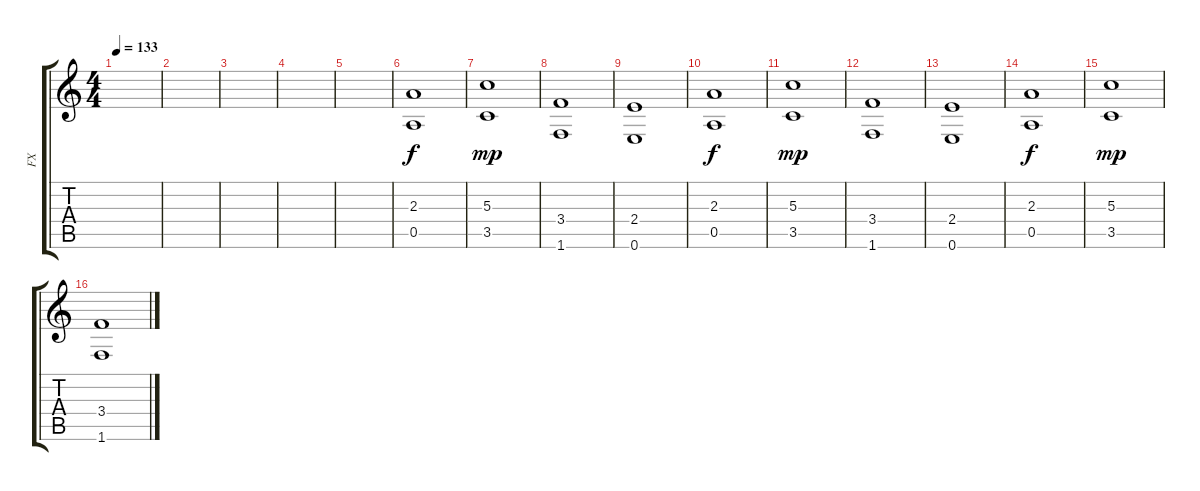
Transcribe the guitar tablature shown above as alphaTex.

\track ("FX" "FX") {instrument piccolo}
\staff {score tabs}
\tuning (E5 B4 G4 D4 A3 E3) {hide}
\ts (4 4)
\tempo 133
\clef g2
\ks c
|
|
|
|
|
(2.3 0.5).1 |
(5.3 3.5).1{dy mp} |
(3.4 1.6).1 |
(2.4 0.6).1 |
(2.3 0.5).1{dy f} |
(5.3 3.5).1{dy mp} |
(3.4 1.6).1 |
(2.4 0.6).1 |
(2.3 0.5).1{dy f} |
(5.3 3.5).1{dy mp} |
(3.4 1.6).1
